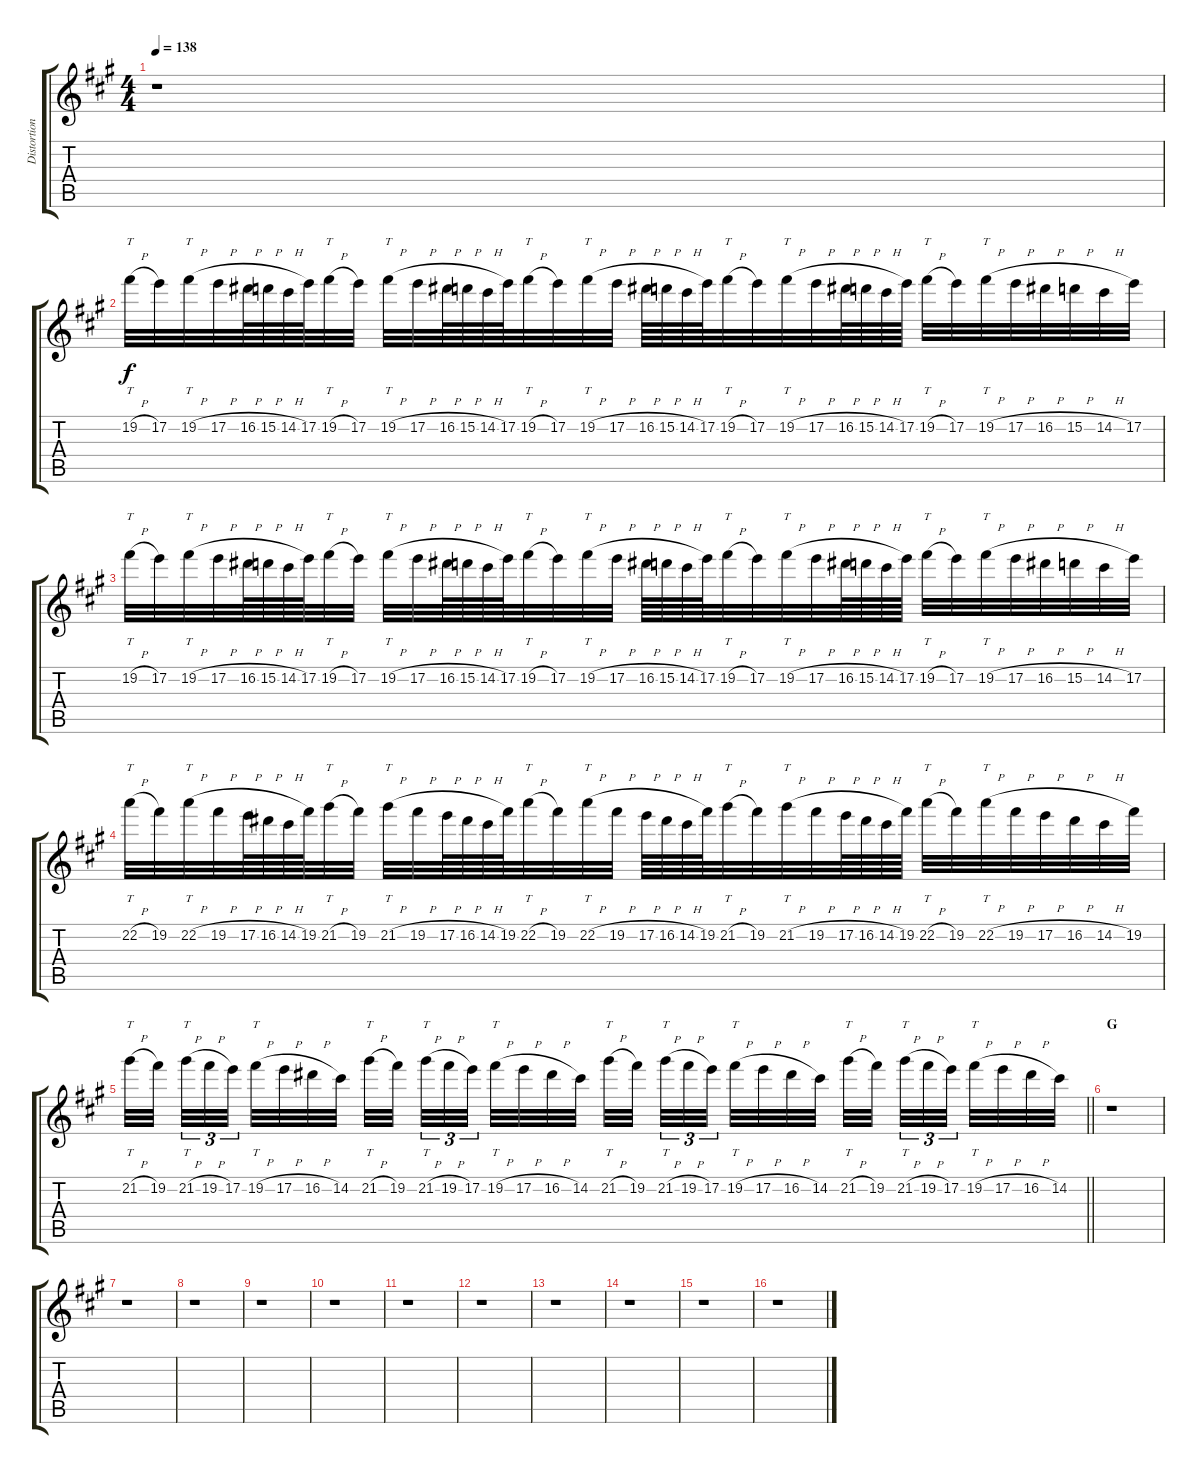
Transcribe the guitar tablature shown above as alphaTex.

\track ("Distortion 9" "Distortion") {instrument distortionguitar}
\staff {score tabs}
\tuning (E4 B3 G3 D3 A2 E2) {hide}
\ts (4 4)
\tempo 138
\clef g2
\ks a
r.1{dy f} |
19.2{h}.32{tt} 17.2.32 19.2{h}.32{tt} 17.2{h}.32 16.2{h}.64 15.2{h}.64 14.2{h}.64 17.2.64 19.2{h}.32{tt} 17.2.32 19.2{h}.32{tt} 17.2{h}.32 16.2{h}.64 15.2{h}.64 14.2{h}.64 17.2.64 19.2{h}.32{tt} 17.2.32 19.2{h}.32{tt} 17.2{h}.32 16.2{h}.64 15.2{h}.64 14.2{h}.64 17.2.64 19.2{h}.32{tt} 17.2.32 19.2{h}.32{tt} 17.2{h}.32 16.2{h}.64 15.2{h}.64 14.2{h}.64 17.2.64 19.2{h}.32{tt} 17.2.32 19.2{h}.32{tt} 17.2{h}.32 16.2{h}.32 15.2{h}.32 14.2{h}.32 17.2.32 |
19.2{h}.32{tt} 17.2.32 19.2{h}.32{tt} 17.2{h}.32 16.2{h}.64 15.2{h}.64 14.2{h}.64 17.2.64 19.2{h}.32{tt} 17.2.32 19.2{h}.32{tt} 17.2{h}.32 16.2{h}.64 15.2{h}.64 14.2{h}.64 17.2.64 19.2{h}.32{tt} 17.2.32 19.2{h}.32{tt} 17.2{h}.32 16.2{h}.64 15.2{h}.64 14.2{h}.64 17.2.64 19.2{h}.32{tt} 17.2.32 19.2{h}.32{tt} 17.2{h}.32 16.2{h}.64 15.2{h}.64 14.2{h}.64 17.2.64 19.2{h}.32{tt} 17.2.32 19.2{h}.32{tt} 17.2{h}.32 16.2{h}.32 15.2{h}.32 14.2{h}.32 17.2.32 |
22.2{h}.32{tt} 19.2.32 22.2{h}.32{tt} 19.2{h}.32 17.2{h}.64 16.2{h}.64 14.2{h}.64 19.2.64 21.2{h}.32{tt} 19.2.32 21.2{h}.32{tt} 19.2{h}.32 17.2{h}.64 16.2{h}.64 14.2{h}.64 19.2.64 22.2{h}.32{tt} 19.2.32 22.2{h}.32{tt} 19.2{h}.32 17.2{h}.64 16.2{h}.64 14.2{h}.64 19.2.64 21.2{h}.32{tt} 19.2.32 21.2{h}.32{tt} 19.2{h}.32 17.2{h}.64 16.2{h}.64 14.2{h}.64 19.2.64 22.2{h}.32{tt} 19.2.32 22.2{h}.32{tt} 19.2{h}.32 17.2{h}.32 16.2{h}.32 14.2{h}.32 19.2.32 |
\barLineRight lightlight
21.2{h}.32{tt} 19.2.32{beam splitsecondary} 21.2{h}.32{tt tu (3 2)} 19.2{h}.32{tu (3 2)} 17.2.32{tu (3 2) beam splitsecondary} 19.2{h}.32{tt} 17.2{h}.32 16.2{h}.32 14.2.32 21.2{h}.32{tt} 19.2.32{beam splitsecondary} 21.2{h}.32{tt tu (3 2)} 19.2{h}.32{tu (3 2)} 17.2.32{tu (3 2) beam splitsecondary} 19.2{h}.32{tt} 17.2{h}.32 16.2{h}.32 14.2.32 21.2{h}.32{tt} 19.2.32{beam splitsecondary} 21.2{h}.32{tt tu (3 2)} 19.2{h}.32{tu (3 2)} 17.2.32{tu (3 2) beam splitsecondary} 19.2{h}.32{tt} 17.2{h}.32 16.2{h}.32 14.2.32 21.2{h}.32{tt} 19.2.32{beam splitsecondary} 21.2{h}.32{tt tu (3 2)} 19.2{h}.32{tu (3 2)} 17.2.32{tu (3 2) beam splitsecondary} 19.2{h}.32{tt} 17.2{h}.32 16.2{h}.32 14.2.32 |
\section ("" "G")
r.1 |
r.1 |
r.1 |
r.1 |
r.1 |
r.1 |
r.1 |
r.1 |
r.1 |
r.1 |
r.1
